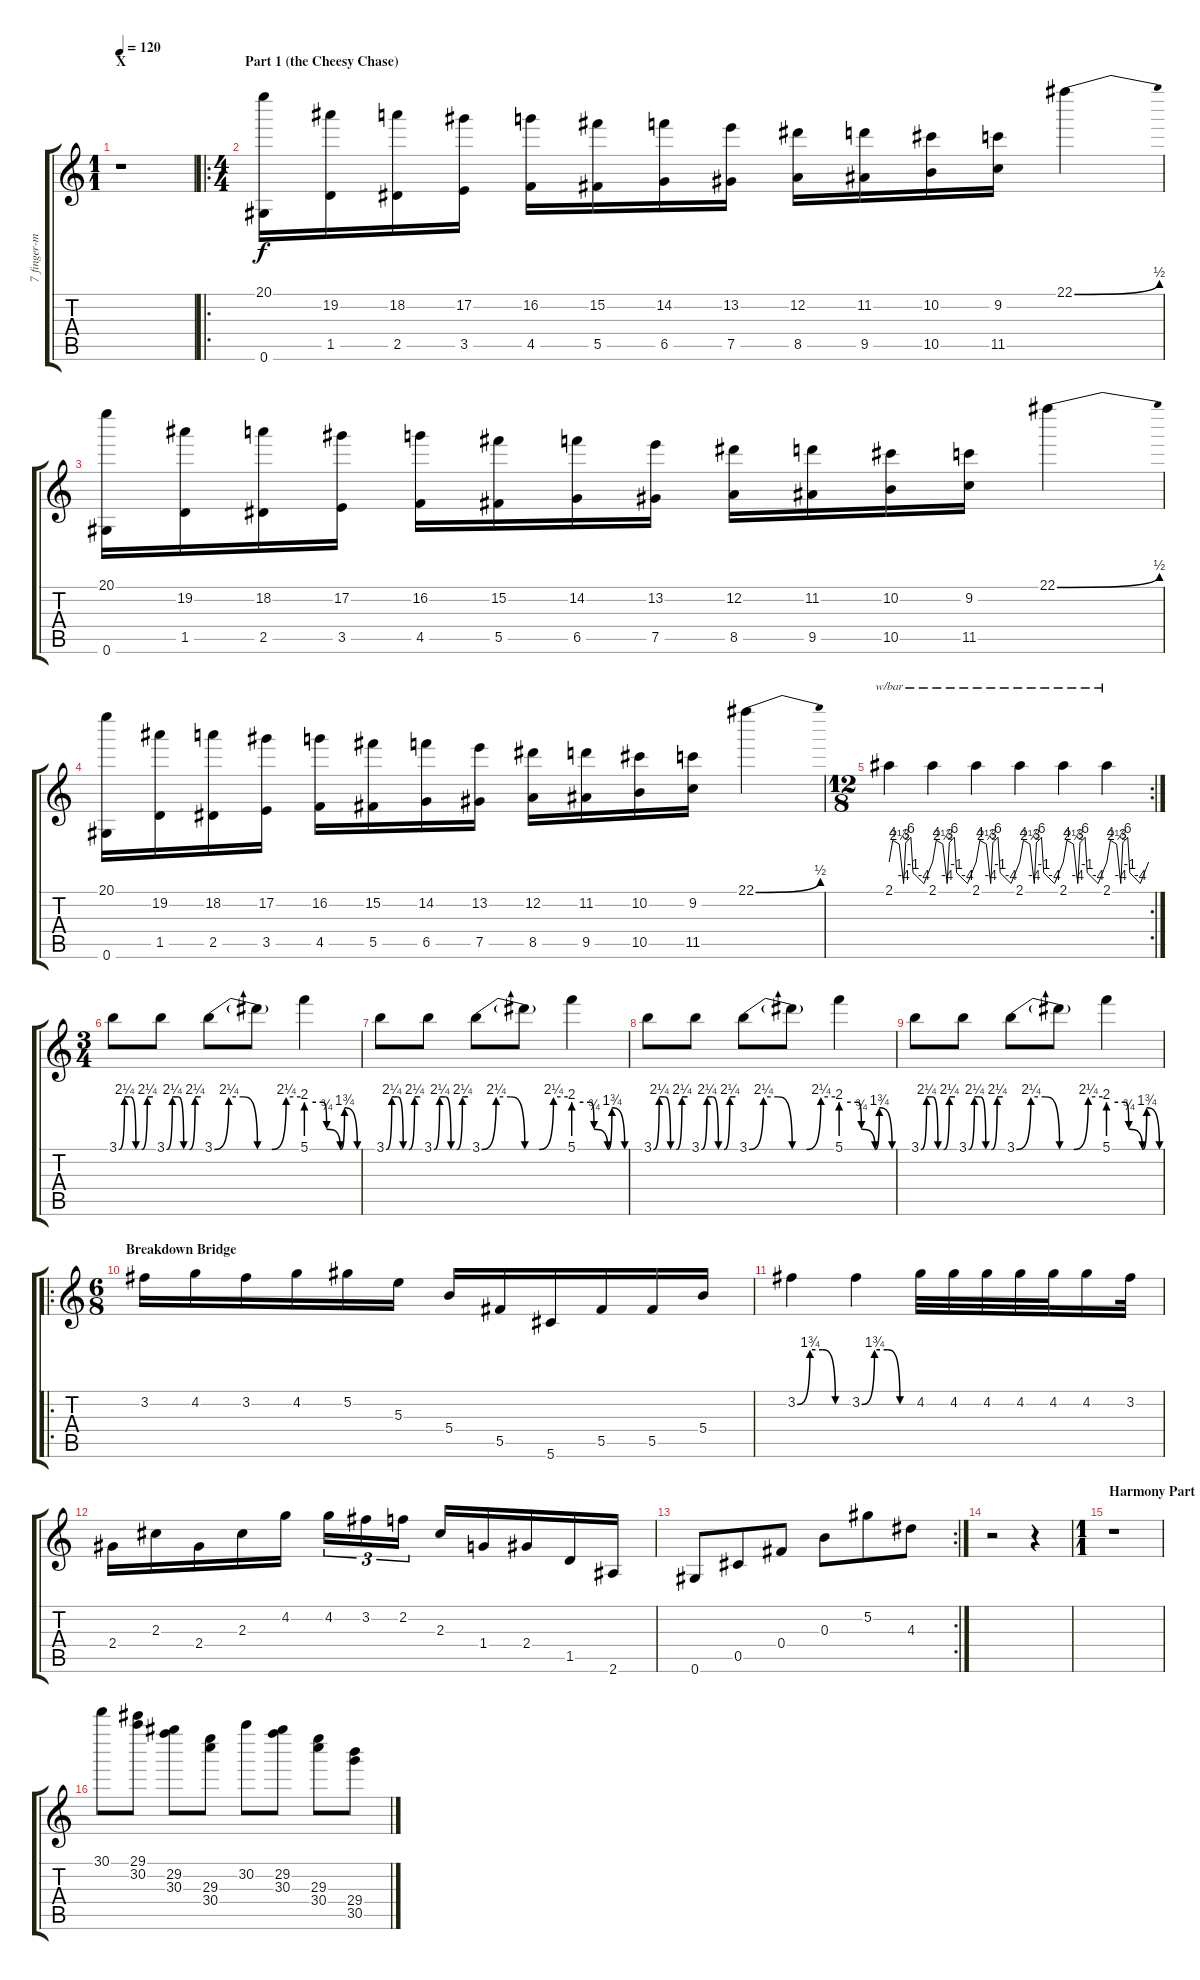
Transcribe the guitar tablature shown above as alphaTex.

\track ("7 finger-man" "7 finger-m") {instrument overdrivenguitar}
\staff {score tabs}
\tuning (Ab4 Eb4 B3 Gb3 Db3 Ab2) {hide}
\ts (1 1)
\section ("" "X")
\tempo 120
\clef g2
\ks c
r.1{dy f instrument overdrivenguitar} |
\ro
\ts (4 4)
\section ("" "Part 1 (the Cheesy Chase)")
(20.1 0.6).16 (19.2 1.5).16 (18.2 2.5).16 (17.2 3.5).16 (16.2 4.5).16 (15.2 5.5).16 (14.2 6.5).16 (13.2 7.5).16 (12.2 8.5).16 (11.2 9.5).16 (10.2 10.5).16 (9.2 11.5).16 22.1{be (bend 0 0 60 2)}.4 |
(20.1 0.6).16 (19.2 1.5).16 (18.2 2.5).16 (17.2 3.5).16 (16.2 4.5).16 (15.2 5.5).16 (14.2 6.5).16 (13.2 7.5).16 (12.2 8.5).16 (11.2 9.5).16 (10.2 10.5).16 (9.2 11.5).16 22.1{be (bend 0 0 60 2)}.4 |
(20.1 0.6).16 (19.2 1.5).16 (18.2 2.5).16 (17.2 3.5).16 (16.2 4.5).16 (15.2 5.5).16 (14.2 6.5).16 (13.2 7.5).16 (12.2 8.5).16 (11.2 9.5).16 (10.2 10.5).16 (9.2 11.5).16 22.1{be (bend 0 0 60 2)}.4 |
\rc 2
\ts (12 8)
2.1.4{tbe (custom default 0 0 5 16 14 10 20 -16 23 12 30 24 33 -4 48 -16 60 0)} 2.1.4{tbe (custom default 0 0 5 16 14 10 20 -16 23 12 30 24 33 -4 48 -16 60 0)} 2.1.4{tbe (custom default 0 0 5 16 14 10 20 -16 23 12 30 24 33 -4 48 -16 60 0)} 2.1.4{tbe (custom default 0 0 5 16 14 10 20 -16 23 12 30 24 33 -4 48 -16 60 0)} 2.1.4{tbe (custom default 0 0 5 16 14 10 20 -16 23 12 30 24 33 -4 48 -16 60 0)} 2.1.4{tbe (custom default 0 0 5 16 14 10 20 -16 23 12 30 24 33 -4 48 -16 60 0)} |
\ts (3 4)
3.1{be (custom 0 0 10 9 20 9 30 0 40 0 50 9 60 9)}.8 3.1{be (custom 0 0 10 9 20 9 30 0 40 0 50 9 60 9)}.8 3.1{be (custom 0 0 10 9 20 9 30 0 40 0 50 9 60 9)}.8 3.1{t}.8 5.1{be (custom 0 8 20 8 24 3 40 0 45 7 60 0)}.4 |
3.1{be (custom 0 0 10 9 20 9 30 0 40 0 50 9 60 9)}.8 3.1{be (custom 0 0 10 9 20 9 30 0 40 0 50 9 60 9)}.8 3.1{be (custom 0 0 10 9 20 9 30 0 40 0 50 9 60 9)}.8 3.1{t}.8 5.1{be (custom 0 8 20 8 24 3 40 0 45 7 60 0)}.4 |
3.1{be (custom 0 0 10 9 20 9 30 0 40 0 50 9 60 9)}.8 3.1{be (custom 0 0 10 9 20 9 30 0 40 0 50 9 60 9)}.8 3.1{be (custom 0 0 10 9 20 9 30 0 40 0 50 9 60 9)}.8 3.1{t}.8 5.1{be (custom 0 8 20 8 24 3 40 0 45 7 60 0)}.4 |
3.1{be (custom 0 0 10 9 20 9 30 0 40 0 50 9 60 9)}.8 3.1{be (custom 0 0 10 9 20 9 30 0 40 0 50 9 60 9)}.8 3.1{be (custom 0 0 10 9 20 9 30 0 40 0 50 9 60 9)}.8 3.1{t}.8 5.1{be (custom 0 8 20 8 24 3 40 0 45 7 60 0)}.4 |
\ro
\ts (6 8)
\section ("" "Breakdown Bridge")
3.2.16 4.2.16 3.2.16 4.2.16 5.2.16 5.3.16 5.4.16 5.5.16 5.6.16 5.5.16 5.5.16 5.4.16 |
3.2{be (custom 0 0 15 7 30 7 45 0 60 0)}.4 3.2{be (custom 0 0 15 7 30 7 45 0 60 0)}.4 4.2.32 4.2.32 4.2.32 4.2.32 4.2.32 4.2.16 3.2.32 |
2.4.16 2.3.16 2.4.16 2.3.16 4.2.16 4.2.16{tu (3 2)} 3.2.16{tu (3 2)} 2.2.16{tu (3 2)} 2.3.16 1.4.16 2.4.16 1.5.16 2.6.16 |
\rc 2
0.6.8 0.5.8 0.4.8 0.3.8 5.2.8 4.3.8 |
r.2 r.4 |
\ts (1 1)
\section ("" "Harmony Part")
r.1 |
30.1.8 (29.1 30.2).8 (29.2 30.3).8 (29.3 30.4).8 30.2.8 (29.2 30.3).8 (29.3 30.4).8 (29.4 30.5).8
